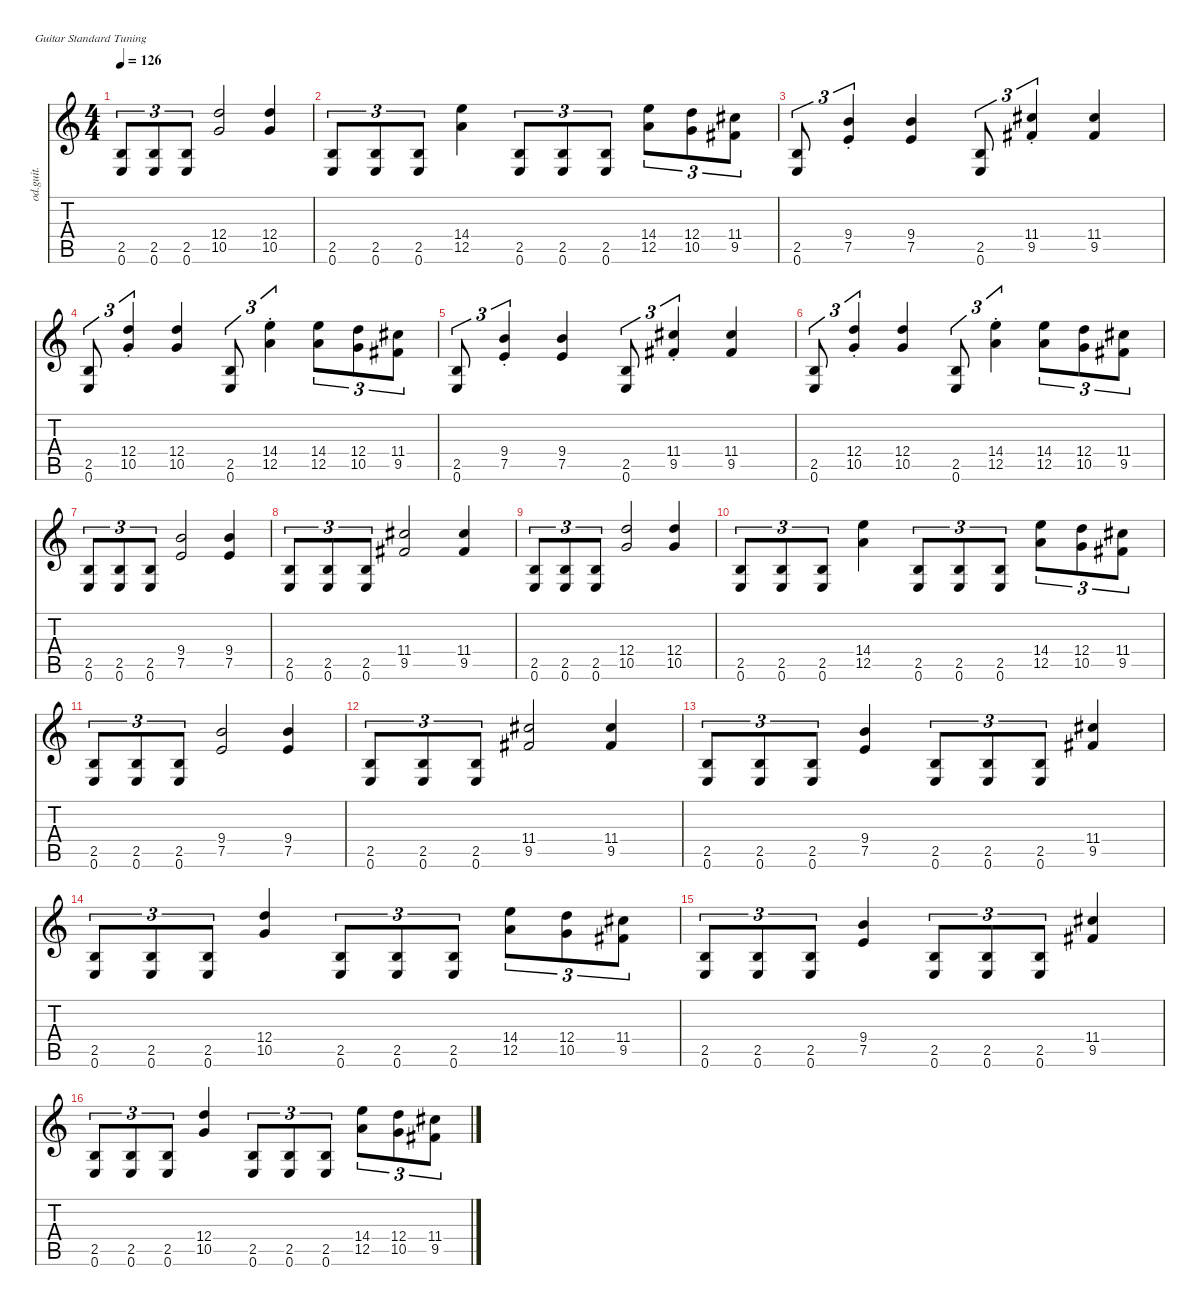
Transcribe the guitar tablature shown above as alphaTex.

\defaultSystemsLayout 4
\hideDynamics
\bracketExtendMode nobrackets
\otherSystemsTrackNameOrientation horizontal
\track ("Rhythm Guitar" "od.guit.") {instrument overdrivenguitar}
\staff {score tabs}
\tuning (E4 B3 G3 D3 A2 E2)
\ts (4 4)
\tempo 126
\clef g2
\ks c
(2.5 0.6).8{tu (3 2) dy f beam Up} (2.5 0.6).8{tu (3 2) beam Up} (2.5 0.6).8{tu (3 2) beam Up} (12.4 10.5).2{beam Up} (12.4 10.5).4{beam Up} |
(2.5 0.6).8{tu (3 2) beam Up} (2.5 0.6).8{tu (3 2) beam Up} (2.5 0.6).8{tu (3 2) beam Up} (14.4 12.5).4{beam Down} (2.5 0.6).8{tu (3 2) beam Up} (2.5 0.6).8{tu (3 2) beam Up} (2.5 0.6).8{tu (3 2) beam Up} (14.4 12.5).8{tu (3 2) beam Down} (12.4 10.5).8{tu (3 2) beam Down} (11.4{acc #} 9.5{acc #}).8{tu (3 2) beam Down} |
(2.5 0.6).8{tu (3 2) dy fff beam Up} (9.4{st} 7.5{st}).4{tu (3 2) beam Up} (9.4 7.5).4{beam Up} (2.5 0.6).8{tu (3 2) beam Up} (11.4{st acc #} 9.5{st acc #}).4{tu (3 2) beam Up} (11.4{acc #} 9.5{acc #}).4{beam Up} |
(2.5 0.6).8{tu (3 2) beam Up} (12.4{st} 10.5{st}).4{tu (3 2) beam Up} (12.4 10.5).4{beam Up} (2.5 0.6).8{tu (3 2) beam Up} (14.4{st} 12.5{st}).4{tu (3 2) beam Down} (14.4 12.5).8{tu (3 2) beam Down} (12.4 10.5).8{tu (3 2) beam Down} (11.4{acc #} 9.5{acc #}).8{tu (3 2) beam Down} |
(2.5 0.6).8{tu (3 2) beam Up} (9.4{st} 7.5{st}).4{tu (3 2) beam Up} (9.4 7.5).4{beam Up} (2.5 0.6).8{tu (3 2) beam Up} (11.4{st acc #} 9.5{st acc #}).4{tu (3 2) beam Up} (11.4{acc #} 9.5{acc #}).4{beam Up} |
(2.5 0.6).8{tu (3 2) beam Up} (12.4{st} 10.5{st}).4{tu (3 2) beam Up} (12.4 10.5).4{beam Up} (2.5 0.6).8{tu (3 2) beam Up} (14.4{st} 12.5{st}).4{tu (3 2) beam Down} (14.4 12.5).8{tu (3 2) beam Down} (12.4 10.5).8{tu (3 2) beam Down} (11.4{acc #} 9.5{acc #}).8{tu (3 2) beam Down} |
(2.5 0.6).8{tu (3 2) dy f beam Up} (2.5 0.6).8{tu (3 2) beam Up} (2.5 0.6).8{tu (3 2) beam Up} (9.4 7.5).2{beam Up} (9.4 7.5).4{beam Up} |
(2.5 0.6).8{tu (3 2) beam Up} (2.5 0.6).8{tu (3 2) beam Up} (2.5 0.6).8{tu (3 2) beam Up} (11.4{acc #} 9.5{acc #}).2{beam Up} (11.4{acc #} 9.5{acc #}).4{beam Up} |
(2.5 0.6).8{tu (3 2) beam Up} (2.5 0.6).8{tu (3 2) beam Up} (2.5 0.6).8{tu (3 2) beam Up} (12.4 10.5).2{beam Up} (12.4 10.5).4{beam Up} |
(2.5 0.6).8{tu (3 2) beam Up} (2.5 0.6).8{tu (3 2) beam Up} (2.5 0.6).8{tu (3 2) beam Up} (14.4 12.5).4{beam Down} (2.5 0.6).8{tu (3 2) beam Up} (2.5 0.6).8{tu (3 2) beam Up} (2.5 0.6).8{tu (3 2) beam Up} (14.4 12.5).8{tu (3 2) beam Down} (12.4 10.5).8{tu (3 2) beam Down} (11.4{acc #} 9.5{acc #}).8{tu (3 2) beam Down} |
(2.5 0.6).8{tu (3 2) beam Up} (2.5 0.6).8{tu (3 2) beam Up} (2.5 0.6).8{tu (3 2) beam Up} (9.4 7.5).2{beam Up} (9.4 7.5).4{beam Up} |
(2.5 0.6).8{tu (3 2) beam Up} (2.5 0.6).8{tu (3 2) beam Up} (2.5 0.6).8{tu (3 2) beam Up} (11.4{acc #} 9.5{acc #}).2{beam Up} (11.4{acc #} 9.5{acc #}).4{beam Up} |
(2.5 0.6).8{tu (3 2) beam Up} (2.5 0.6).8{tu (3 2) beam Up} (2.5 0.6).8{tu (3 2) beam Up} (9.4 7.5).4{beam Up} (2.5 0.6).8{tu (3 2) beam Up} (2.5 0.6).8{tu (3 2) beam Up} (2.5 0.6).8{tu (3 2) beam Up} (11.4{acc #} 9.5{acc #}).4{beam Up} |
(2.5 0.6).8{tu (3 2) beam Up} (2.5 0.6).8{tu (3 2) beam Up} (2.5 0.6).8{tu (3 2) beam Up} (12.4 10.5).4{beam Up} (2.5 0.6).8{tu (3 2) beam Up} (2.5 0.6).8{tu (3 2) beam Up} (2.5 0.6).8{tu (3 2) beam Up} (14.4 12.5).8{tu (3 2) beam Down} (12.4 10.5).8{tu (3 2) beam Down} (11.4{acc #} 9.5{acc #}).8{tu (3 2) beam Down} |
(2.5 0.6).8{tu (3 2) beam Up} (2.5 0.6).8{tu (3 2) beam Up} (2.5 0.6).8{tu (3 2) beam Up} (9.4 7.5).4{beam Up} (2.5 0.6).8{tu (3 2) beam Up} (2.5 0.6).8{tu (3 2) beam Up} (2.5 0.6).8{tu (3 2) beam Up} (11.4{acc #} 9.5{acc #}).4{beam Up} |
(2.5 0.6).8{tu (3 2) beam Up} (2.5 0.6).8{tu (3 2) beam Up} (2.5 0.6).8{tu (3 2) beam Up} (12.4 10.5).4{beam Up} (2.5 0.6).8{tu (3 2) beam Up} (2.5 0.6).8{tu (3 2) beam Up} (2.5 0.6).8{tu (3 2) beam Up} (14.4 12.5).8{tu (3 2) beam Down} (12.4 10.5).8{tu (3 2) beam Down} (11.4{acc #} 9.5{acc #}).8{tu (3 2) beam Down}
